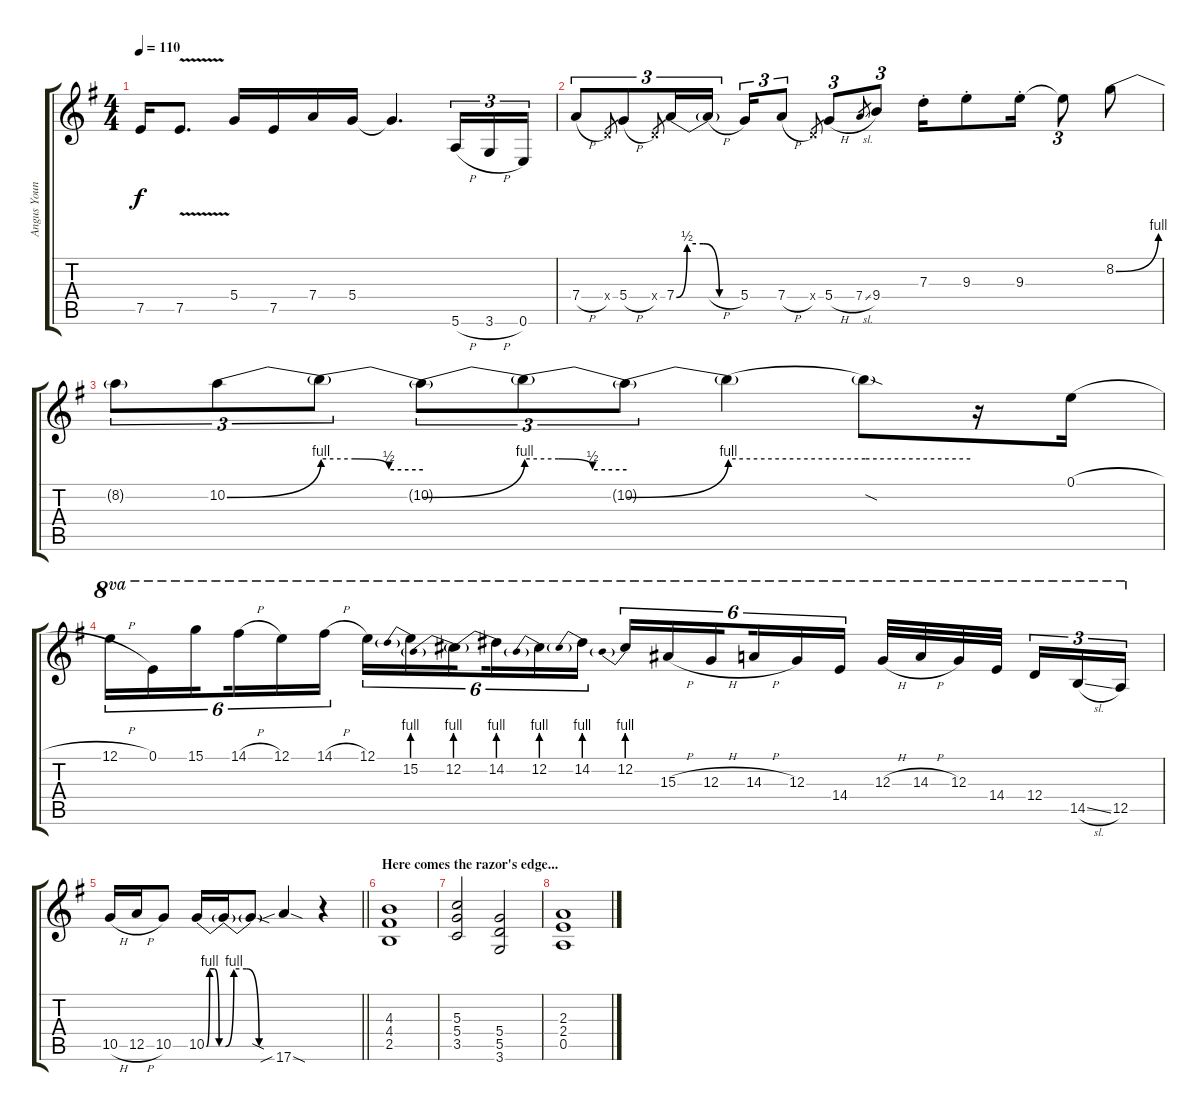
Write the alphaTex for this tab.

\track ("Angus Young (Guitar)" "Angus Youn") {instrument overdrivenguitar}
\staff {score tabs}
\tuning (E4 B3 G3 D3 A2 E2) {hide}
\ts (4 4)
\tempo 110
\clef g2
\ks g
7.5.16{dy f} 7.5{v}.8{d} 5.4.16 7.5.16 7.4.16 5.4.16 5.4{t}.4{d} 5.6{h}.16{tu (3 2)} 3.6{h}.16{tu (3 2)} 0.6.16{tu (3 2)} |
7.4{h}.8{tu (3 2)} 0.4{x}.8{gr} 5.4{h}.8{tu (3 2)} 0.4{x}.8{gr} 7.4{be (custom 0 0 10 2 25 2 40 0 60 0)}.16{tu (3 2)} 7.4{h t}.16{tu (3 2)} 5.4.16{tu (3 2)} 7.4{h}.8{tu (3 2)} 0.4{x}.8{gr} 5.4{h}.8{tu (3 2)} 7.4{sl}.8{gr} 9.4.8{tu (3 2)} 7.3{st}.16 9.3{st}.8 9.3{st}.16 9.3{t}.8{tu (3 2)} 8.2{be (bend 0 0 60 4)}.8 |
8.2{t}.8{tu (3 2)} 10.2{be (bend 0 0 60 4)}.8{tu (3 2)} 10.2{be (custom 0 4 20 4 40 2 60 2) t}.8{tu (3 2)} 10.2{be (bend 0 0 60 4) t}.8{tu (3 2)} 10.2{be (custom 0 4 20 4 40 2 60 2) t}.8{tu (3 2)} 10.2{be (bend 0 0 60 4) t}.8{tu (3 2)} 10.2{be (hold 0 4 60 4) t}.4 10.2{be (hold 0 4 60 4) sod t}.8 r.16 0.1{h}.16 |
12.1{h}.16{tu (6 4) ot 8va} 0.1.16{tu (6 4) ot 8va} 15.1.16{tu (6 4) ot 8va beam splitsecondary} 14.1{h}.16{tu (6 4) ot 8va} 12.1.16{tu (6 4) ot 8va} 14.1{h}.16{tu (6 4) ot 8va} 12.1.16{tu (6 4) ot 8va} 15.2{be (prebend 0 4 60 4)}.16{tu (6 4) ot 8va} 12.2{be (prebend 0 4 60 4)}.16{tu (6 4) ot 8va beam splitsecondary} 14.2{be (prebend 0 4 60 4)}.16{tu (6 4) ot 8va} 12.2{be (prebend 0 4 60 4)}.16{tu (6 4) ot 8va} 14.2{be (prebend 0 4 60 4)}.16{tu (6 4) ot 8va} 12.2{be (prebend 0 4 60 4)}.16{tu (6 4) ot 8va} 15.3{h}.16{tu (6 4) ot 8va} 12.3{h}.16{tu (6 4) ot 8va beam splitsecondary} 14.3{h}.16{tu (6 4) ot 8va} 12.3.16{tu (6 4) ot 8va} 14.4.16{tu (6 4) ot 8va} 12.3{h}.32{ot 8va} 14.3{h}.32{ot 8va} 12.3.32{ot 8va} 14.4.32{ot 8va beam splitsecondary} 12.4.16{tu (3 2) ot 8va} 14.5{sl}.16{tu (3 2) ot 8va} 12.5.16{tu (3 2) ot 8va} |
\barLineRight lightlight
10.5{h}.16 12.5{h}.16 10.5.8 10.5{be (custom 0 0 10 4 25 4 40 0 60 0)}.16 10.5{be (custom 0 0 10 4 25 4 40 0 60 0) t}.16 10.5{sod t}.8 17.6{sib sod}.4 r.4 |
\section ("" "Here comes the razor's edge...")
(4.3 4.4 2.5).1 |
(5.3 5.4 3.5).2 (5.4 5.5 3.6).2 |
(2.3 2.4 0.5).1
